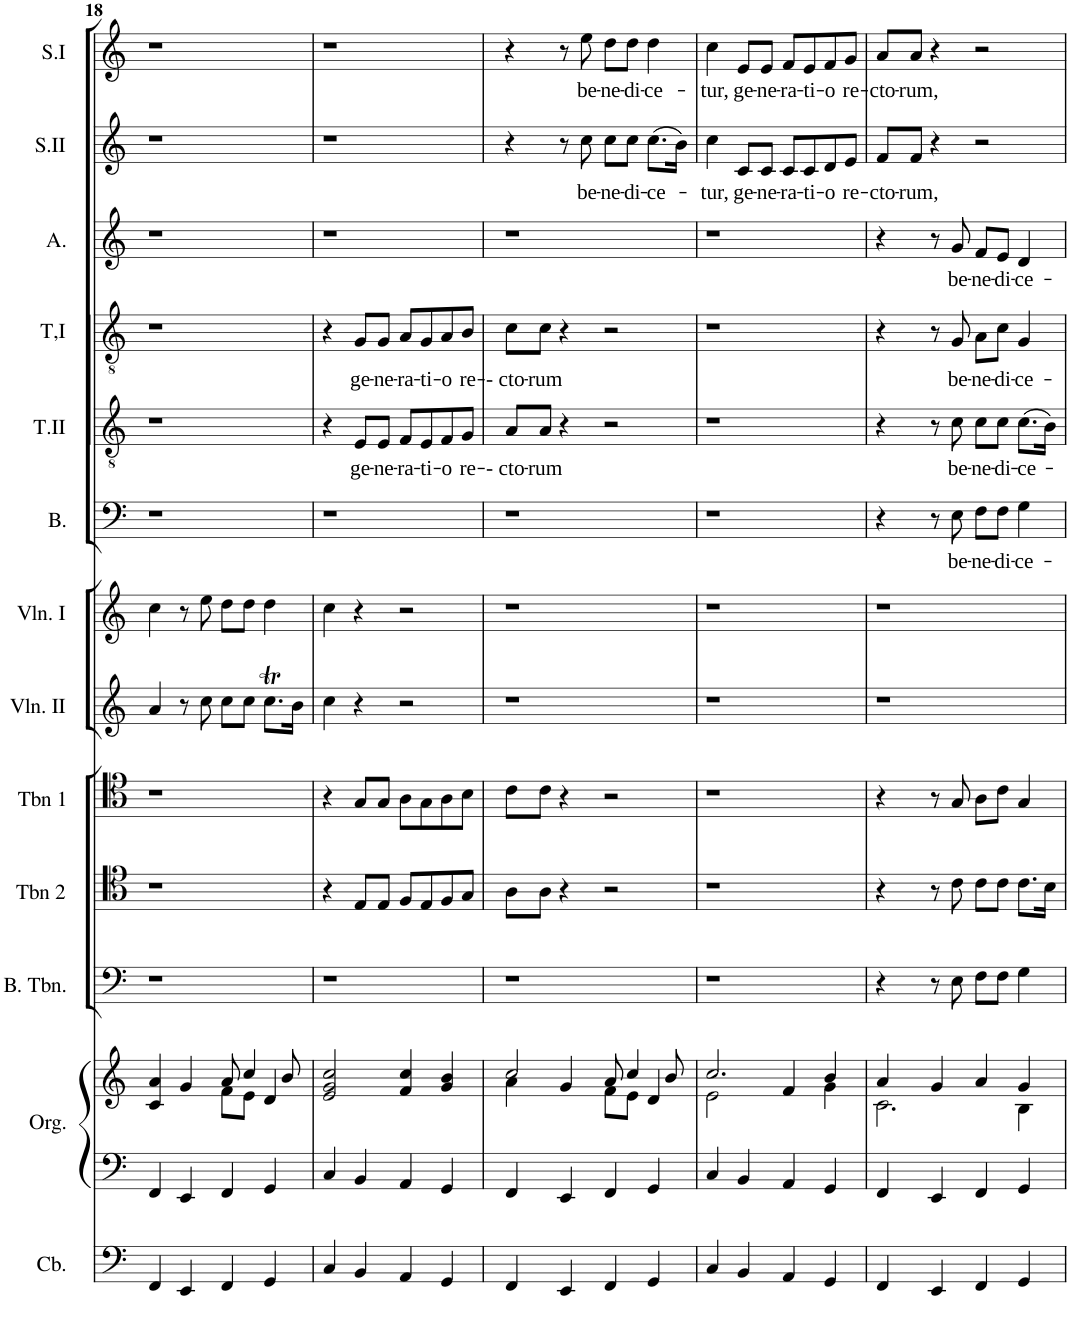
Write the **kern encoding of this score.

**kern	**kern	**kern	**kern	**kern	**kern	**kern	**kern	**kern	**text	**kern	**text	**kern	**text	**kern	**text	**kern	**text	**kern	**text
*part13	*part12	*part12	*part11	*part10	*part9	*part8	*part7	*part6	*part6	*part5	*part5	*part4	*part4	*part3	*part3	*part2	*part2	*part1	*part1
*staff14	*staff13	*staff12	*staff11	*staff10	*staff9	*staff8	*staff7	*staff6	*staff6	*staff5	*staff5	*staff4	*staff4	*staff3	*staff3	*staff2	*staff2	*staff1	*staff1
*I"Contrebasse	*I"Orgue	*	*I"Bass Trombone  or Violincello *	*I"Trombone 2   or Viola *	*I"Trombone 1  or Viola *	*I"Violin II	*I"Violin I	*I"Bass	*	*I"Tenor II	*	*I"Tenor I	*	*I"Alto	*	*I"Soprano II	*	*I"Soprano I	*
*I'Cb.	*I'Org.	*	*I'B. Tbn.	*I'Tbn 2	*I'Tbn 1	*I'Vln. II	*I'Vln. I	*I'B.	*	*I'T.II	*	*I'T,I	*	*I'A.	*	*I'S.II	*	*I'S.I	*
!!LO:PB:g=z
*clefF4	*clefF4	*clefG2	*clefF4	*clefC4	*clefC4	*clefG2	*clefG2	*clefF4	*	*clefGv2	*	*clefGv2	*	*clefG2	*	*clefG2	*	*clefG2	*
*Trd7c12	*	*	*	*	*	*	*	*	*	*Trd7c12	*	*Trd7c12	*	*	*	*	*	*	*
*k[]	*k[]	*k[]	*k[]	*k[]	*k[]	*k[]	*k[]	*k[]	*	*k[]	*	*k[]	*	*k[]	*	*k[]	*	*k[]	*
*M4/4	*M4/4	*M4/4	*M4/4	*M4/4	*M4/4	*M4/4	*M4/4	*M4/4	*	*M4/4	*	*M4/4	*	*M4/4	*	*M4/4	*	*M4/4	*
=18	=18	=18	=18	=18	=18	=18	=18	=18	=18	=18	=18	=18	=18	=18	=18	=18	=18	=18	=18
*	*	*^	*	*	*	*	*	*	*	*	*	*	*	*	*	*	*	*	*
4FF/	4FF/	4c/ 4a/	2ryy	1r	1r	1r	4a/	4cc\	1r	.	1r	.	1r	.	1r	.	1r	.	1r	.
4EE/	4EE/	4g/	.	.	.	.	8r	8r	.	.	.	.	.	.	.	.	.	.	.	.
.	.	.	.	.	.	.	8cc\	8ee\	.	.	.	.	.	.	.	.	.	.	.	.
4FF/	4FF/	8a/	8f\L	.	.	.	8cc\L	8dd\L	.	.	.	.	.	.	.	.	.	.	.	.
.	.	4cc/	8e\J	.	.	.	8cc\J	8dd\J	.	.	.	.	.	.	.	.	.	.	.	.
4GG/	4GG/	.	4d/	.	.	.	8.ccT\L	4dd\	.	.	.	.	.	.	.	.	.	.	.	.
.	.	8b/	.	.	.	.	.	.	.	.	.	.	.	.	.	.	.	.	.	.
.	.	.	.	.	.	.	16b\Jk	.	.	.	.	.	.	.	.	.	.	.	.	.
*	*	*v	*v	*	*	*	*	*	*	*	*	*	*	*	*	*	*	*	*	*
=19	=19	=19	=19	=19	=19	=19	=19	=19	=19	=19	=19	=19	=19	=19	=19	=19	=19	=19	=19
4C/	4C/	2e/ 2g/ 2cc/	1r	4r	4r	4cc\	4cc\	1r	.	4r	.	4r	.	1r	.	1r	.	1r	.
!	!	!	!	!	!	!	!	!	!	!	!LO:LY:b	!	!LO:LY:b	!	!	!	!	!	!
4BB/	4BB/	.	.	8E/L	8G/L	4r	4r	.	.	8E/L	ge-	8G/L	ge-	.	.	.	.	.	.
!	!	!	!	!	!	!	!	!	!	!	!LO:LY:b	!	!LO:LY:b	!	!	!	!	!	!
.	.	.	.	8E/J	8G/J	.	.	.	.	8E/J	-ne-	8G/J	-ne-	.	.	.	.	.	.
!	!	!	!	!	!	!	!	!	!	!	!LO:LY:b	!	!LO:LY:b	!	!	!	!	!	!
4AA/	4AA/	4f/ 4cc/	.	8F/L	8A\L	2r	2r	.	.	8F/L	-ra-	8A/L	-ra-	.	.	.	.	.	.
!	!	!	!	!	!	!	!	!	!	!	!LO:LY:b	!	!LO:LY:b	!	!	!	!	!	!
.	.	.	.	8E/	8G\	.	.	.	.	8E/	-ti-	8G/	-ti-	.	.	.	.	.	.
!	!	!	!	!	!	!	!	!	!	!	!LO:LY:b	!	!LO:LY:b	!	!	!	!	!	!
4GG/	4GG/	4g/ 4b/	.	8F/	8A\	.	.	.	.	8F/	-o	8A/	-o	.	.	.	.	.	.
!	!	!	!	!	!	!	!	!	!	!	!LO:LY:b	!	!LO:LY:b	!	!	!	!	!	!
.	.	.	.	8G/J	8B\J	.	.	.	.	8G/J	re-	8B/J	re-	.	.	.	.	.	.
=20	=20	=20	=20	=20	=20	=20	=20	=20	=20	=20	=20	=20	=20	=20	=20	=20	=20	=20	=20
*	*	*^	*	*	*	*	*	*	*	*	*	*	*	*	*	*	*	*	*
!	!	!	!	!	!	!	!	!	!	!	!	!LO:LY:b	!	!LO:LY:b	!	!	!	!	!	!
4FF/	4FF/	2cc/	4a\	1r	8A\L	8c\L	1r	1r	1r	.	8A/L	-- cto-	8c\L	-- cto-	1r	.	4r	.	4r	.
!	!	!	!	!	!	!	!	!	!	!	!	!LO:LY:b	!	!LO:LY:b	!	!	!	!	!	!
.	.	.	.	.	8A\J	8c\J	.	.	.	.	8A/J	-rum	8c\J	-rum	.	.	.	.	.	.
4EE/	4EE/	.	4g/	.	4r	4r	.	.	.	.	4r	.	4r	.	.	.	8r	.	8r	.
!	!	!	!	!	!	!	!	!	!	!	!	!	!	!	!	!	!	!LO:LY:b	!	!LO:LY:b
.	.	.	.	.	.	.	.	.	.	.	.	.	.	.	.	.	8cc\	be-	8ee\	be-
!	!	!	!	!	!	!	!	!	!	!	!	!	!	!	!	!	!	!LO:LY:b	!	!LO:LY:b
4FF/	4FF/	8a/	8f\L	.	2r	2r	.	.	.	.	2r	.	2r	.	.	.	8cc\L	-ne-	8dd\L	-ne-
!	!	!	!	!	!	!	!	!	!	!	!	!	!	!	!	!	!	!LO:LY:b	!	!LO:LY:b
.	.	4cc/	8e\J	.	.	.	.	.	.	.	.	.	.	.	.	.	8cc\J	-di-	8dd\J	-di-
!	!	!	!	!	!	!	!	!	!	!	!	!	!	!	!	!	!	!LO:LY:b	!	!LO:LY:b
4GG/	4GG/	.	4d/	.	.	.	.	.	.	.	.	.	.	.	.	.	(8.cc\L	-ce-	4dd\	-ce-
.	.	8b/	.	.	.	.	.	.	.	.	.	.	.	.	.	.	.	.	.	.
.	.	.	.	.	.	.	.	.	.	.	.	.	.	.	.	.	16b\Jk)	.	.	.
=21	=21	=21	=21	=21	=21	=21	=21	=21	=21	=21	=21	=21	=21	=21	=21	=21	=21	=21	=21	=21
!	!	!	!	!	!	!	!	!	!	!	!	!	!	!	!	!	!	!LO:LY:b	!	!LO:LY:b
4C/	4C/	2.cc/	2e\	1r	1r	1r	1r	1r	1r	.	1r	.	1r	.	1r	.	4cc\	-tur,	4cc\	-tur,
!	!	!	!	!	!	!	!	!	!	!	!	!	!	!	!	!	!	!LO:LY:b	!	!LO:LY:b
4BB/	4BB/	.	.	.	.	.	.	.	.	.	.	.	.	.	.	.	8c/L	ge-	8e/L	ge-
!	!	!	!	!	!	!	!	!	!	!	!	!	!	!	!	!	!	!LO:LY:b	!	!LO:LY:b
.	.	.	.	.	.	.	.	.	.	.	.	.	.	.	.	.	8c/J	-ne-	8e/J	-ne-
!	!	!	!	!	!	!	!	!	!	!	!	!	!	!	!	!	!	!LO:LY:b	!	!LO:LY:b
4AA/	4AA/	.	4f/	.	.	.	.	.	.	.	.	.	.	.	.	.	8c/L	-ra-	8f/L	-ra-
!	!	!	!	!	!	!	!	!	!	!	!	!	!	!	!	!	!	!LO:LY:b	!	!LO:LY:b
.	.	.	.	.	.	.	.	.	.	.	.	.	.	.	.	.	8c/	-ti-	8e/	-ti-
!	!	!	!	!	!	!	!	!	!	!	!	!	!	!	!	!	!	!LO:LY:b	!	!LO:LY:b
4GG/	4GG/	4b/	4g\	.	.	.	.	.	.	.	.	.	.	.	.	.	8d/	-o	8f/	-o
!	!	!	!	!	!	!	!	!	!	!	!	!	!	!	!	!	!	!LO:LY:b	!	!LO:LY:b
.	.	.	.	.	.	.	.	.	.	.	.	.	.	.	.	.	8e/J	re-	8g/J	re-
=22	=22	=22	=22	=22	=22	=22	=22	=22	=22	=22	=22	=22	=22	=22	=22	=22	=22	=22	=22	=22
!	!	!	!	!	!	!	!	!	!	!	!	!	!	!	!	!	!	!LO:LY:b	!	!LO:LY:b
4FF/	4FF/	4a/	2.c\	4r	4r	4r	1r	1r	4r	.	4r	.	4r	.	4r	.	8f/L	-cto-	8a/L	-cto-
!	!	!	!	!	!	!	!	!	!	!	!	!	!	!	!	!	!	!LO:LY:b	!	!LO:LY:b
.	.	.	.	.	.	.	.	.	.	.	.	.	.	.	.	.	8f/J	-rum,	8a/J	-rum,
4EE/	4EE/	4g/	.	8r	8r	8r	.	.	8r	.	8r	.	8r	.	8r	.	4r	.	4r	.
!	!	!	!	!	!	!	!	!	!	!LO:LY:b	!	!LO:LY:b	!	!LO:LY:b	!	!LO:LY:b	!	!	!	!
.	.	.	.	8E\	8c\	8G/	.	.	8E\	be-	8c\	be-	8G/	be-	8g/	be-	.	.	.	.
!	!	!	!	!	!	!	!	!	!	!LO:LY:b	!	!LO:LY:b	!	!LO:LY:b	!	!LO:LY:b	!	!	!	!
4FF/	4FF/	4a/	.	8F\L	8c\L	8A\L	.	.	8F\L	-ne-	8c\L	-ne-	8A\L	-ne-	8f/L	-ne-	2r	.	2r	.
!	!	!	!	!	!	!	!	!	!	!LO:LY:b	!	!LO:LY:b	!	!LO:LY:b	!	!LO:LY:b	!	!	!	!
.	.	.	.	8F\J	8c\J	8c\J	.	.	8F\J	-di-	8c\J	-di-	8c\J	-di-	8e/J	-di-	.	.	.	.
!	!	!	!	!	!	!	!	!	!	!LO:LY:b	!	!LO:LY:b	!	!LO:LY:b	!	!LO:LY:b	!	!	!	!
4GG/	4GG/	4g/	4B\	4G\	8.c\L	4G/	.	.	4G\	-ce-	(8.c\L	-ce-	4G/	-ce-	4d/	-ce-	.	.	.	.
.	.	.	.	.	16B\Jk	.	.	.	.	.	16B\Jk)	.	.	.	.	.	.	.	.	.
*	*	*v	*v	*	*	*	*	*	*	*	*	*	*	*	*	*	*	*	*	*
=	=	=	=	=	=	=	=	=	=	=	=	=	=	=	=	=	=	=	=
*-	*-	*-	*-	*-	*-	*-	*-	*-	*-	*-	*-	*-	*-	*-	*-	*-	*-	*-	*-
